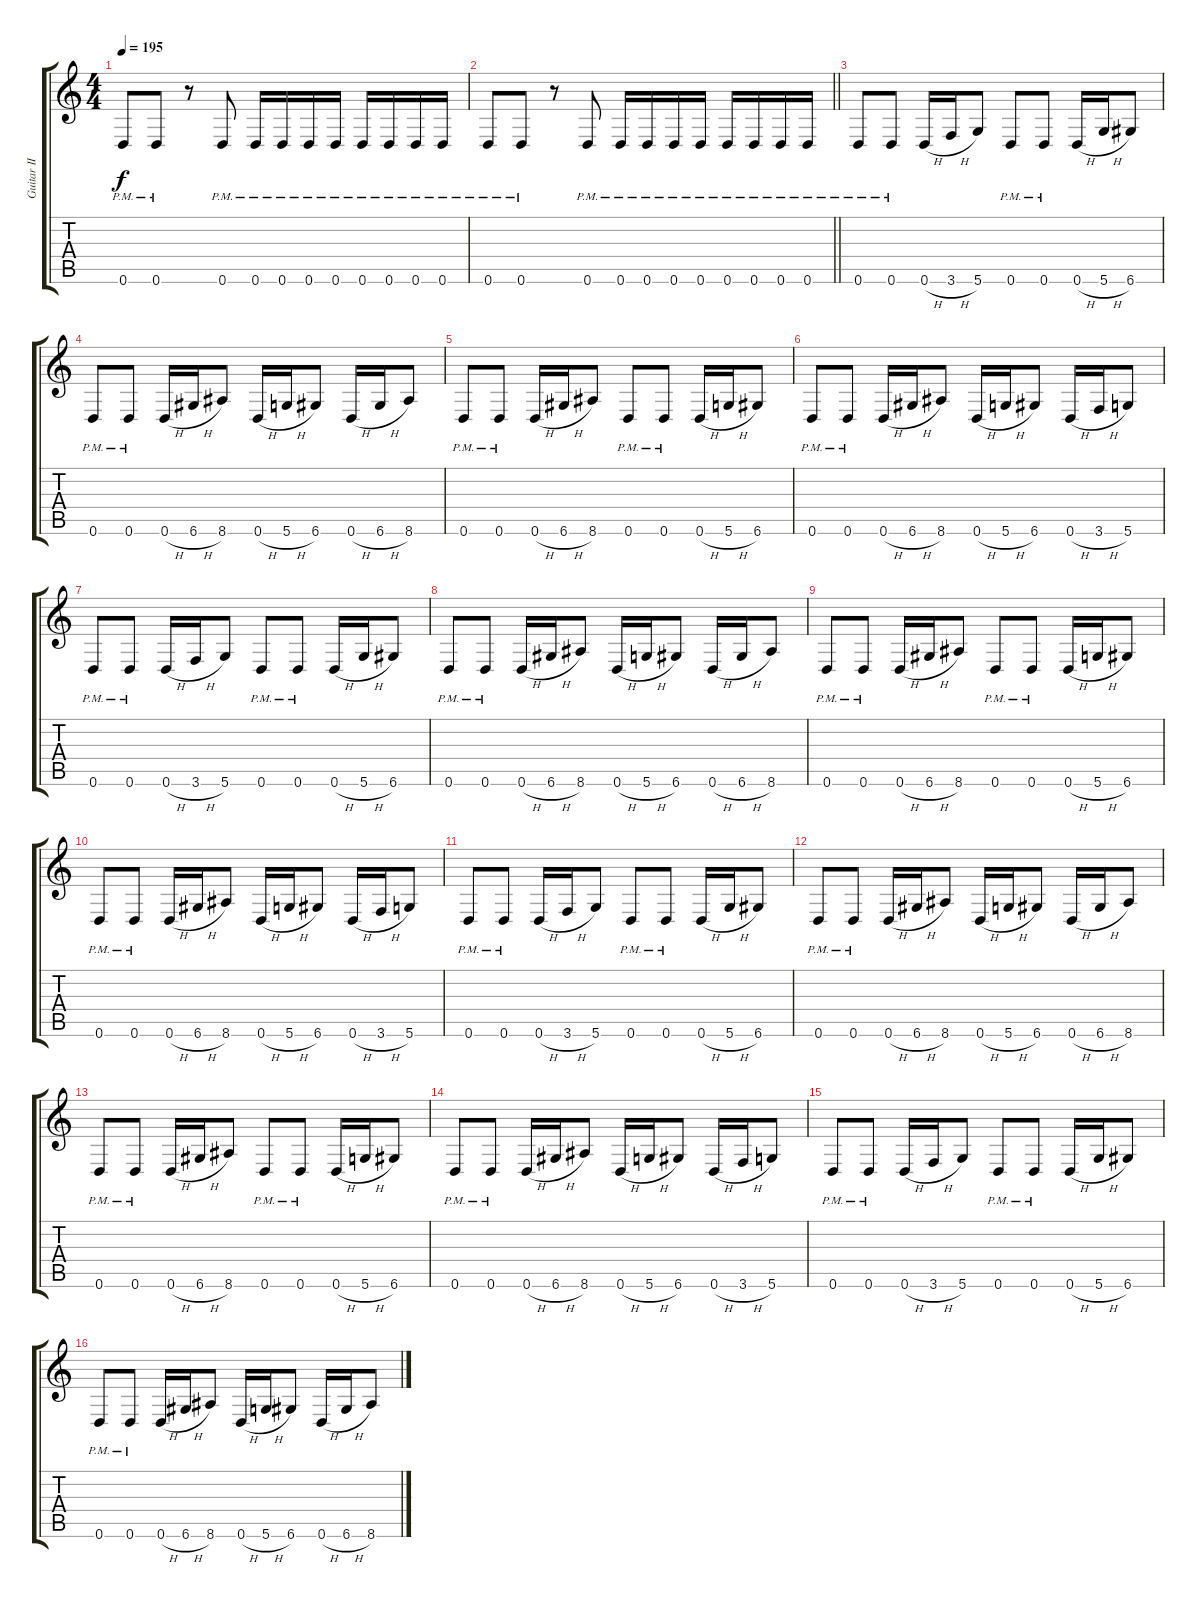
\track ("Guitar II" "Guitar II") {instrument distortionguitar}
\staff {score tabs}
\tuning (D4 A3 F3 C3 G2 D2) {hide}
\ts (4 4)
\tempo 195
\clef g2
\ks c
0.6{pm}.8{dy f} 0.6{pm}.8 r.8 0.6{pm}.8 0.6{pm}.16 0.6{pm}.16 0.6{pm}.16 0.6{pm}.16 0.6{pm}.16 0.6{pm}.16 0.6{pm}.16 0.6{pm}.16 |
\barLineRight lightlight
0.6{pm}.8 0.6{pm}.8 r.8 0.6{pm}.8 0.6{pm}.16 0.6{pm}.16 0.6{pm}.16 0.6{pm}.16 0.6{pm}.16 0.6{pm}.16 0.6{pm}.16 0.6{pm}.16 |
\section ("" "")
0.6{pm}.8 0.6{pm}.8 0.6{h}.16 3.6{h}.16 5.6.8 0.6{pm}.8 0.6{pm}.8 0.6{h}.16 5.6{h}.16 6.6.8 |
0.6{pm}.8 0.6{pm}.8 0.6{h}.16 6.6{h}.16 8.6.8 0.6{h}.16 5.6{h}.16 6.6.8 0.6{h}.16 6.6{h}.16 8.6.8 |
0.6{pm}.8 0.6{pm}.8 0.6{h}.16 6.6{h}.16 8.6.8 0.6{pm}.8 0.6{pm}.8 0.6{h}.16 5.6{h}.16 6.6.8 |
0.6{pm}.8 0.6{pm}.8 0.6{h}.16 6.6{h}.16 8.6.8 0.6{h}.16 5.6{h}.16 6.6.8 0.6{h}.16 3.6{h}.16 5.6.8 |
0.6{pm}.8 0.6{pm}.8 0.6{h}.16 3.6{h}.16 5.6.8 0.6{pm}.8 0.6{pm}.8 0.6{h}.16 5.6{h}.16 6.6.8 |
0.6{pm}.8 0.6{pm}.8 0.6{h}.16 6.6{h}.16 8.6.8 0.6{h}.16 5.6{h}.16 6.6.8 0.6{h}.16 6.6{h}.16 8.6.8 |
0.6{pm}.8 0.6{pm}.8 0.6{h}.16 6.6{h}.16 8.6.8 0.6{pm}.8 0.6{pm}.8 0.6{h}.16 5.6{h}.16 6.6.8 |
0.6{pm}.8 0.6{pm}.8 0.6{h}.16 6.6{h}.16 8.6.8 0.6{h}.16 5.6{h}.16 6.6.8 0.6{h}.16 3.6{h}.16 5.6.8 |
0.6{pm}.8 0.6{pm}.8 0.6{h}.16 3.6{h}.16 5.6.8 0.6{pm}.8 0.6{pm}.8 0.6{h}.16 5.6{h}.16 6.6.8 |
0.6{pm}.8 0.6{pm}.8 0.6{h}.16 6.6{h}.16 8.6.8 0.6{h}.16 5.6{h}.16 6.6.8 0.6{h}.16 6.6{h}.16 8.6.8 |
0.6{pm}.8 0.6{pm}.8 0.6{h}.16 6.6{h}.16 8.6.8 0.6{pm}.8 0.6{pm}.8 0.6{h}.16 5.6{h}.16 6.6.8 |
0.6{pm}.8 0.6{pm}.8 0.6{h}.16 6.6{h}.16 8.6.8 0.6{h}.16 5.6{h}.16 6.6.8 0.6{h}.16 3.6{h}.16 5.6.8 |
0.6{pm}.8 0.6{pm}.8 0.6{h}.16 3.6{h}.16 5.6.8 0.6{pm}.8 0.6{pm}.8 0.6{h}.16 5.6{h}.16 6.6.8 |
0.6{pm}.8 0.6{pm}.8 0.6{h}.16 6.6{h}.16 8.6.8 0.6{h}.16 5.6{h}.16 6.6.8 0.6{h}.16 6.6{h}.16 8.6.8
